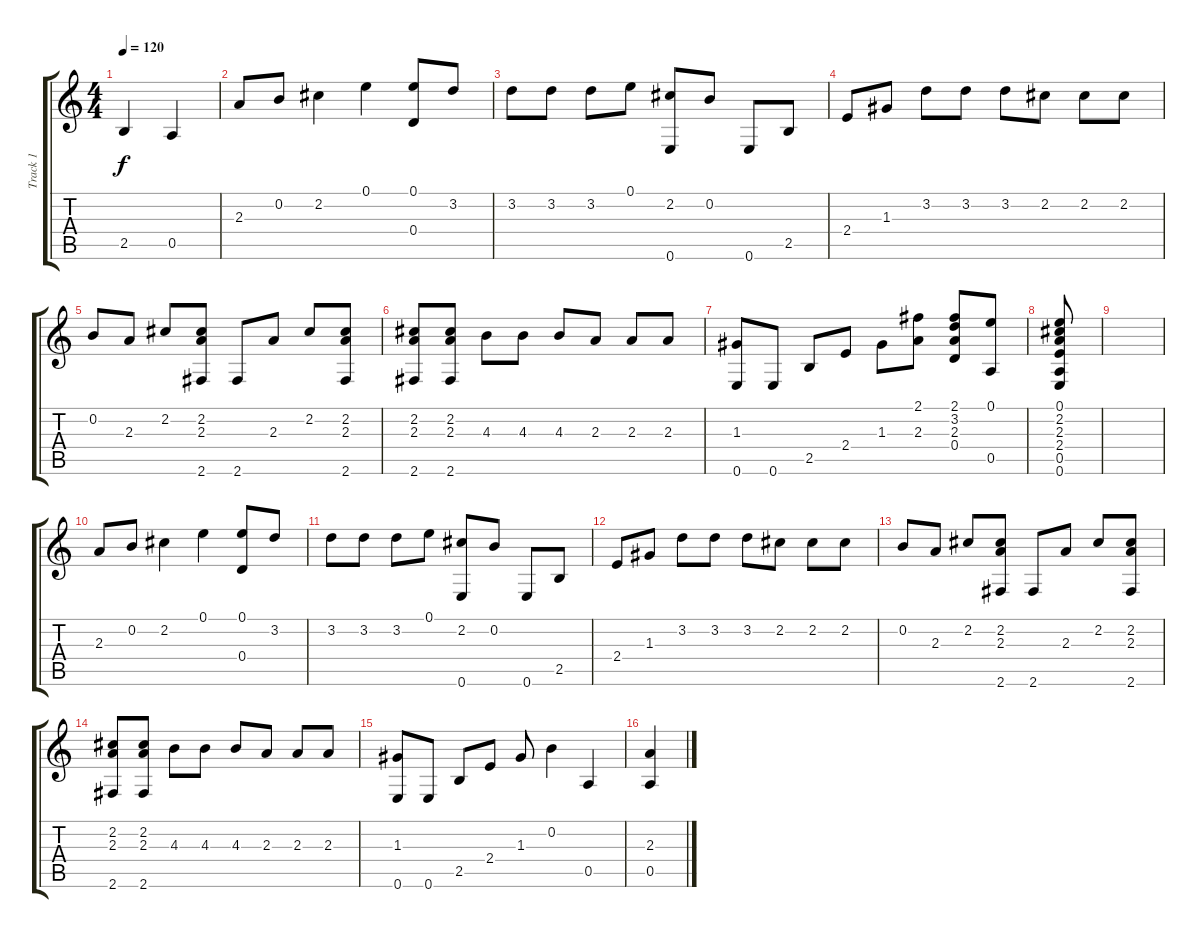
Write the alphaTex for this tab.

\track ("Track 1" "Track 1") {instrument acousticguitarsteel}
\staff {score tabs}
\tuning (E4 B3 G3 D3 A2 E2) {hide}
\ts (4 4)
\tempo 120
\clef g2
\ks c
2.5.4{dy f} 0.5.4 |
2.3.8 0.2.8 2.2.4 0.1.4 (0.1 0.4).8 3.2.8 |
3.2.8 3.2.8 3.2.8 0.1.8 (2.2 0.6).8 0.2.8 0.6.8 2.5.8 |
2.4.8 1.3.8 3.2.8 3.2.8 3.2.8 2.2.8 2.2.8 2.2.8 |
0.2.8 2.3.8 2.2.8 (2.2 2.3 2.6).8 2.6.8 2.3.8 2.2.8 (2.2 2.3 2.6).8 |
(2.2 2.3 2.6).8 (2.2 2.3 2.6).8 4.3.8 4.3.8 4.3.8 2.3.8 2.3.8 2.3.8 |
(1.3 0.6).8 0.6.8 2.5.8 2.4.8 1.3.8 (2.1 2.3).8 (2.1 3.2 2.3 0.4).8 (0.1 0.5).8 |
(0.1 2.2 2.3 2.4 0.5 0.6).8 |
|
2.3.8 0.2.8 2.2.4 0.1.4 (0.1 0.4).8 3.2.8 |
3.2.8 3.2.8 3.2.8 0.1.8 (2.2 0.6).8 0.2.8 0.6.8 2.5.8 |
2.4.8 1.3.8 3.2.8 3.2.8 3.2.8 2.2.8 2.2.8 2.2.8 |
0.2.8 2.3.8 2.2.8 (2.2 2.3 2.6).8 2.6.8 2.3.8 2.2.8 (2.2 2.3 2.6).8 |
(2.2 2.3 2.6).8 (2.2 2.3 2.6).8 4.3.8 4.3.8 4.3.8 2.3.8 2.3.8 2.3.8 |
(1.3 0.6).8 0.6.8 2.5.8 2.4.8 1.3.8 0.2.4 0.5.4 |
(2.3 0.5).4
